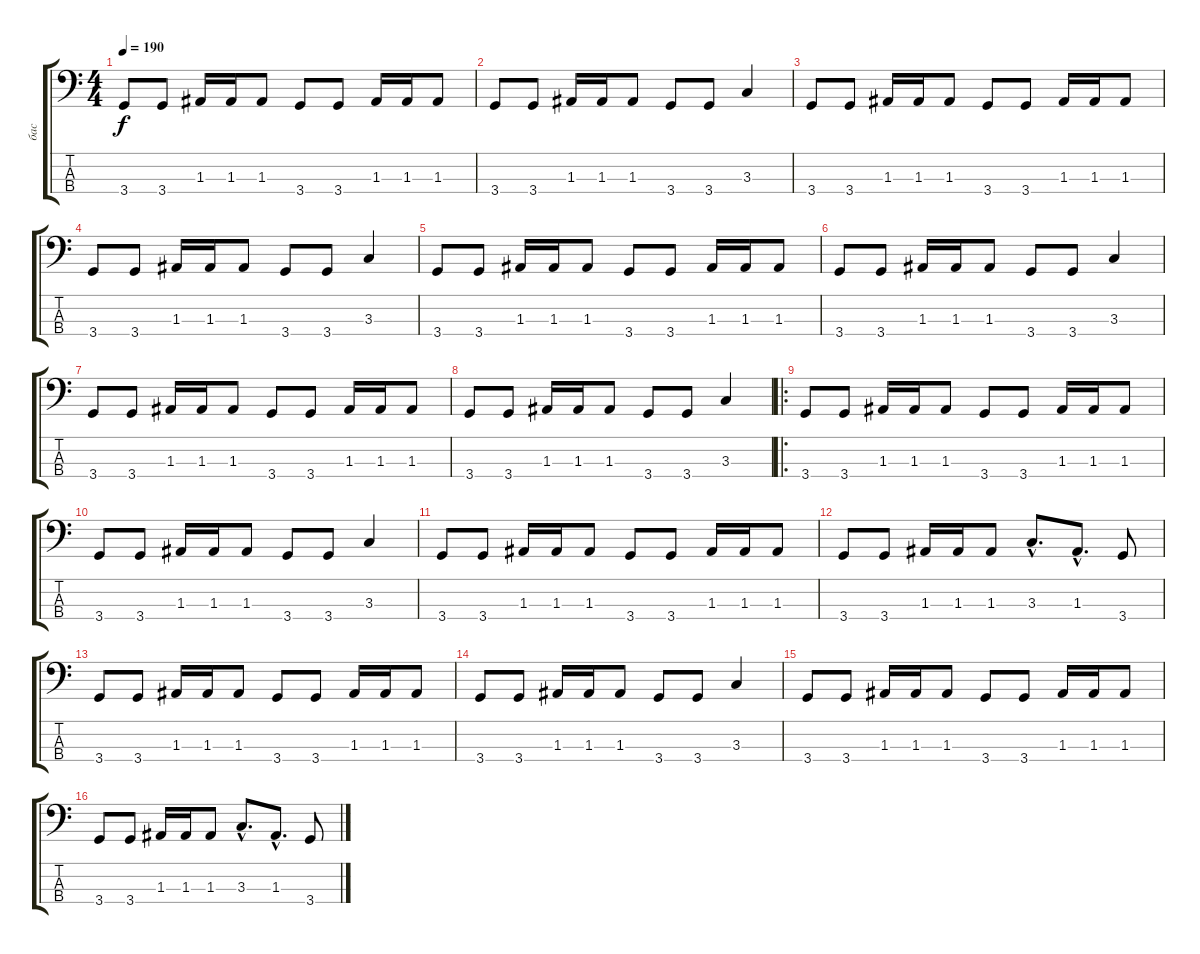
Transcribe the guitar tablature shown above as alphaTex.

\track ("бас" "бас") {instrument electricbasspick}
\staff {score tabs}
\tuning (G2 D2 A1 E1) {hide}
\ts (4 4)
\tempo 190
\clef f4
\ks c
3.4.8{dy f instrument electricbasspick} 3.4.8 1.3.16 1.3.16 1.3.8 3.4.8 3.4.8 1.3.16 1.3.16 1.3.8 |
3.4.8 3.4.8 1.3.16 1.3.16 1.3.8 3.4.8 3.4.8 3.3.4 |
3.4.8 3.4.8 1.3.16 1.3.16 1.3.8 3.4.8 3.4.8 1.3.16 1.3.16 1.3.8 |
3.4.8 3.4.8 1.3.16 1.3.16 1.3.8 3.4.8 3.4.8 3.3.4 |
3.4.8 3.4.8 1.3.16 1.3.16 1.3.8 3.4.8 3.4.8 1.3.16 1.3.16 1.3.8 |
3.4.8 3.4.8 1.3.16 1.3.16 1.3.8 3.4.8 3.4.8 3.3.4 |
3.4.8 3.4.8 1.3.16 1.3.16 1.3.8 3.4.8 3.4.8 1.3.16 1.3.16 1.3.8 |
3.4.8 3.4.8 1.3.16 1.3.16 1.3.8 3.4.8 3.4.8 3.3.4 |
\ro
3.4.8 3.4.8 1.3.16 1.3.16 1.3.8 3.4.8 3.4.8 1.3.16 1.3.16 1.3.8 |
3.4.8 3.4.8 1.3.16 1.3.16 1.3.8 3.4.8 3.4.8 3.3.4 |
3.4.8 3.4.8 1.3.16 1.3.16 1.3.8 3.4.8 3.4.8 1.3.16 1.3.16 1.3.8 |
3.4.8 3.4.8 1.3.16 1.3.16 1.3.8 3.3{hac}.8{d} 1.3{hac}.8{d} 3.4.8 |
3.4.8 3.4.8 1.3.16 1.3.16 1.3.8 3.4.8 3.4.8 1.3.16 1.3.16 1.3.8 |
3.4.8 3.4.8 1.3.16 1.3.16 1.3.8 3.4.8 3.4.8 3.3.4 |
3.4.8 3.4.8 1.3.16 1.3.16 1.3.8 3.4.8 3.4.8 1.3.16 1.3.16 1.3.8 |
3.4.8 3.4.8 1.3.16 1.3.16 1.3.8 3.3{hac}.8{d} 1.3{hac}.8{d} 3.4.8
